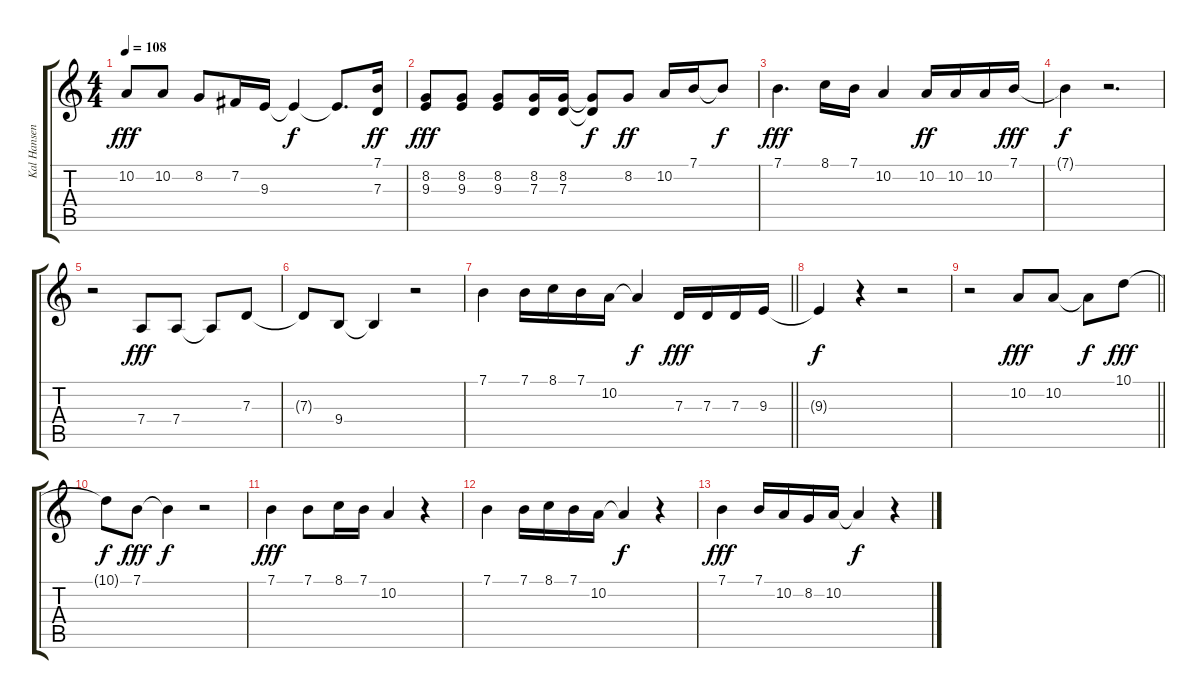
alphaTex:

\track ("Kal Hansen Vocals" "Kal Hansen") {instrument pad4choir}
\staff {score tabs}
\tuning (E4 B3 G3 D3 A2 E2) {hide}
\ts (4 4)
\tempo 108
\clef g2
\ks c
10.2.8{dy fff} 10.2.8 8.2.8 7.2.16 9.3.16 9.3{t}.4{dy f} 9.3{t}.8{d} (7.1 7.3).16{dy ff} |
(8.2 9.3).8{dy fff} (8.2 9.3).8 (8.2 9.3).8 (8.2 7.3).16 (8.2 7.3).16 (8.2{t} 7.3{t}).8{dy f} 8.2.8{dy ff} 10.2.16 7.1.16 7.1{t}.8{dy f} |
7.1.4{d dy fff} 8.1.16 7.1.16 10.2.4 10.2.16{dy ff} 10.2.16 10.2.16 7.1.16{dy fff} |
7.1{t}.4{dy f} r.2{d} |
r.2 7.4.8{dy fff} 7.4.8 7.4{t}.8 7.3.8 |
7.3{t}.8 9.4.8 9.4{t}.4 r.2 |
\barLineRight lightlight
7.1.4 7.1.16 8.1.16 7.1.16 10.2.16 10.2{t}.4{dy f} 7.3.16{dy fff} 7.3.16 7.3.16 9.3.16 |
9.3{t}.4{dy f} r.4 r.2 |
\barLineRight lightlight
r.2 10.2.8{dy fff} 10.2.8 10.2{t}.8{dy f} 10.1.8{dy fff} |
10.1{t}.8{dy f} 7.1.8{dy fff} 7.1{t}.4{dy f} r.2 |
7.1.4{dy fff} 7.1.8 8.1.16 7.1.16 10.2.4 r.4 |
7.1.4 7.1.16 8.1.16 7.1.16 10.2.16 10.2{t}.4{dy f} r.4 |
7.1.4{dy fff} 7.1.16 10.2.16 8.2.16 10.2.16 10.2{t}.4{dy f} r.4
